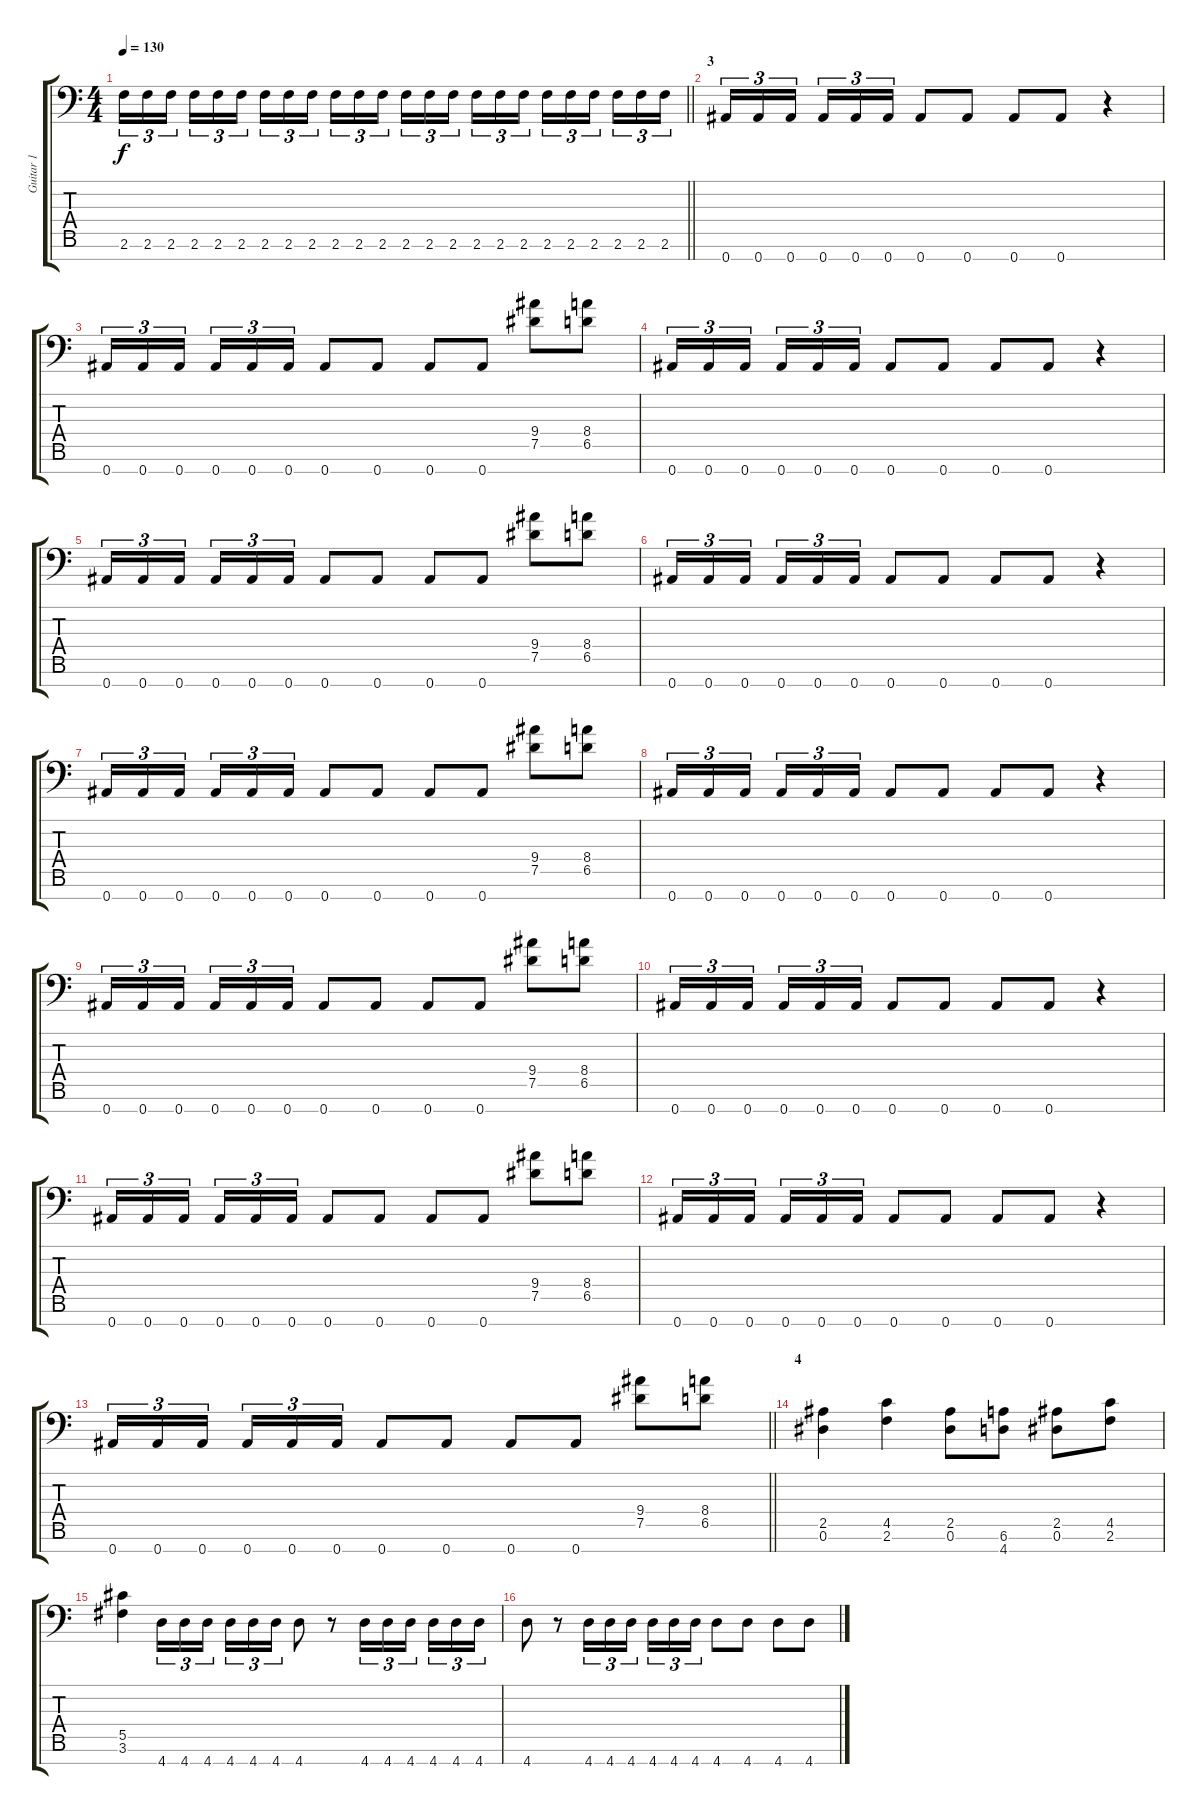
\track ("Guitar 1" "Guitar 1") {instrument distortionguitar}
\staff {score tabs}
\tuning (Eb4 Bb3 Gb3 Db3 Ab2 Eb2 Bb1) {hide}
\ts (4 4)
\tempo 130
\clef f4
\barLineRight lightlight
\ks c
2.6.16{tu (3 2) dy f} 2.6.16{tu (3 2)} 2.6.16{tu (3 2) beam splitsecondary} 2.6.16{tu (3 2)} 2.6.16{tu (3 2)} 2.6.16{tu (3 2)} 2.6.16{tu (3 2)} 2.6.16{tu (3 2)} 2.6.16{tu (3 2) beam splitsecondary} 2.6.16{tu (3 2)} 2.6.16{tu (3 2)} 2.6.16{tu (3 2)} 2.6.16{tu (3 2)} 2.6.16{tu (3 2)} 2.6.16{tu (3 2) beam splitsecondary} 2.6.16{tu (3 2)} 2.6.16{tu (3 2)} 2.6.16{tu (3 2)} 2.6.16{tu (3 2)} 2.6.16{tu (3 2)} 2.6.16{tu (3 2) beam splitsecondary} 2.6.16{tu (3 2)} 2.6.16{tu (3 2)} 2.6.16{tu (3 2)} |
\section ("" "3")
0.7.16{tu (3 2)} 0.7.16{tu (3 2)} 0.7.16{tu (3 2) beam splitsecondary} 0.7.16{tu (3 2)} 0.7.16{tu (3 2)} 0.7.16{tu (3 2)} 0.7.8 0.7.8 0.7.8 0.7.8 r.4 |
0.7.16{tu (3 2)} 0.7.16{tu (3 2)} 0.7.16{tu (3 2) beam splitsecondary} 0.7.16{tu (3 2)} 0.7.16{tu (3 2)} 0.7.16{tu (3 2)} 0.7.8 0.7.8 0.7.8 0.7.8 (9.4 7.5).8 (8.4 6.5).8 |
0.7.16{tu (3 2)} 0.7.16{tu (3 2)} 0.7.16{tu (3 2) beam splitsecondary} 0.7.16{tu (3 2)} 0.7.16{tu (3 2)} 0.7.16{tu (3 2)} 0.7.8 0.7.8 0.7.8 0.7.8 r.4 |
0.7.16{tu (3 2)} 0.7.16{tu (3 2)} 0.7.16{tu (3 2) beam splitsecondary} 0.7.16{tu (3 2)} 0.7.16{tu (3 2)} 0.7.16{tu (3 2)} 0.7.8 0.7.8 0.7.8 0.7.8 (9.4 7.5).8 (8.4 6.5).8 |
0.7.16{tu (3 2)} 0.7.16{tu (3 2)} 0.7.16{tu (3 2) beam splitsecondary} 0.7.16{tu (3 2)} 0.7.16{tu (3 2)} 0.7.16{tu (3 2)} 0.7.8 0.7.8 0.7.8 0.7.8 r.4 |
0.7.16{tu (3 2)} 0.7.16{tu (3 2)} 0.7.16{tu (3 2) beam splitsecondary} 0.7.16{tu (3 2)} 0.7.16{tu (3 2)} 0.7.16{tu (3 2)} 0.7.8 0.7.8 0.7.8 0.7.8 (9.4 7.5).8 (8.4 6.5).8 |
0.7.16{tu (3 2)} 0.7.16{tu (3 2)} 0.7.16{tu (3 2) beam splitsecondary} 0.7.16{tu (3 2)} 0.7.16{tu (3 2)} 0.7.16{tu (3 2)} 0.7.8 0.7.8 0.7.8 0.7.8 r.4 |
0.7.16{tu (3 2)} 0.7.16{tu (3 2)} 0.7.16{tu (3 2) beam splitsecondary} 0.7.16{tu (3 2)} 0.7.16{tu (3 2)} 0.7.16{tu (3 2)} 0.7.8 0.7.8 0.7.8 0.7.8 (9.4 7.5).8 (8.4 6.5).8 |
0.7.16{tu (3 2)} 0.7.16{tu (3 2)} 0.7.16{tu (3 2) beam splitsecondary} 0.7.16{tu (3 2)} 0.7.16{tu (3 2)} 0.7.16{tu (3 2)} 0.7.8 0.7.8 0.7.8 0.7.8 r.4 |
0.7.16{tu (3 2)} 0.7.16{tu (3 2)} 0.7.16{tu (3 2) beam splitsecondary} 0.7.16{tu (3 2)} 0.7.16{tu (3 2)} 0.7.16{tu (3 2)} 0.7.8 0.7.8 0.7.8 0.7.8 (9.4 7.5).8 (8.4 6.5).8 |
0.7.16{tu (3 2)} 0.7.16{tu (3 2)} 0.7.16{tu (3 2) beam splitsecondary} 0.7.16{tu (3 2)} 0.7.16{tu (3 2)} 0.7.16{tu (3 2)} 0.7.8 0.7.8 0.7.8 0.7.8 r.4 |
\barLineRight lightlight
0.7.16{tu (3 2)} 0.7.16{tu (3 2)} 0.7.16{tu (3 2) beam splitsecondary} 0.7.16{tu (3 2)} 0.7.16{tu (3 2)} 0.7.16{tu (3 2)} 0.7.8 0.7.8 0.7.8 0.7.8 (9.4 7.5).8 (8.4 6.5).8 |
\section ("" "4")
(2.5 0.6).4 (4.5 2.6).4 (2.5 0.6).8 (6.6 4.7).8 (2.5 0.6).8 (4.5 2.6).8 |
(5.5 3.6).4 4.7.16{tu (3 2)} 4.7.16{tu (3 2)} 4.7.16{tu (3 2) beam splitsecondary} 4.7.16{tu (3 2)} 4.7.16{tu (3 2)} 4.7.16{tu (3 2)} 4.7.8 r.8 4.7.16{tu (3 2)} 4.7.16{tu (3 2)} 4.7.16{tu (3 2) beam splitsecondary} 4.7.16{tu (3 2)} 4.7.16{tu (3 2)} 4.7.16{tu (3 2)} |
4.7.8 r.8 4.7.16{tu (3 2)} 4.7.16{tu (3 2)} 4.7.16{tu (3 2) beam splitsecondary} 4.7.16{tu (3 2)} 4.7.16{tu (3 2)} 4.7.16{tu (3 2)} 4.7.8 4.7.8 4.7.8 4.7.8
